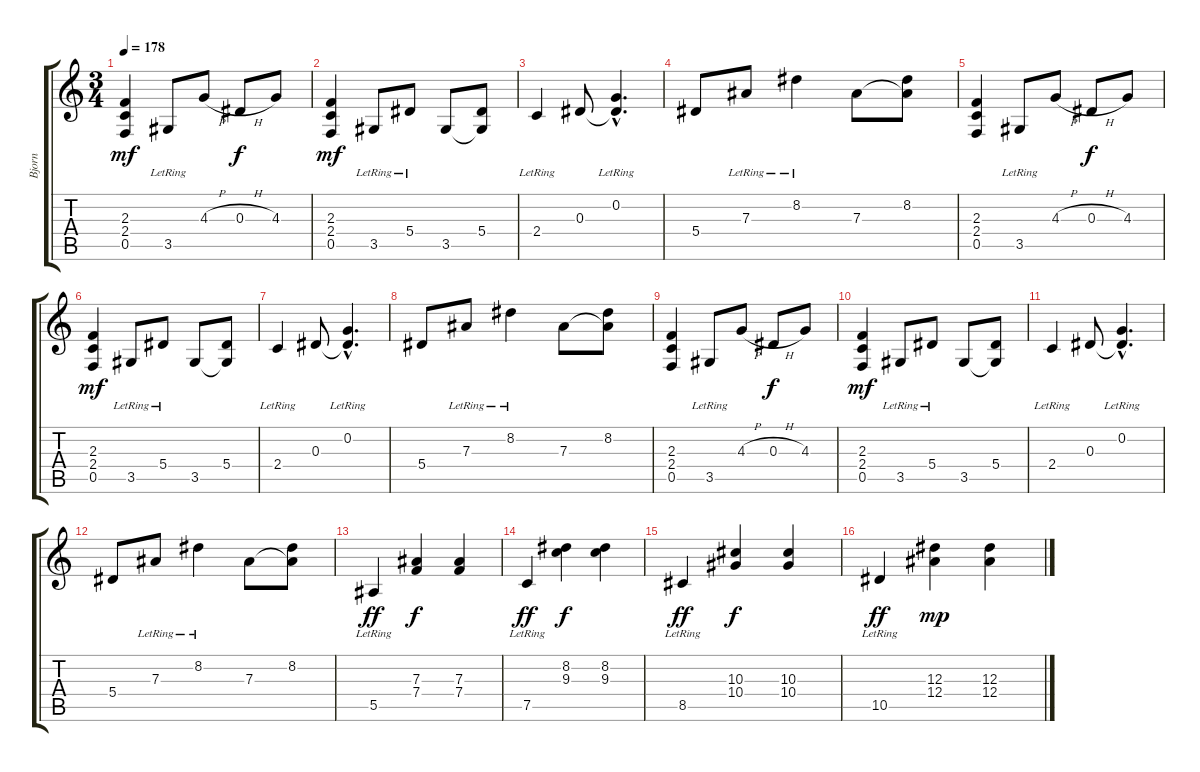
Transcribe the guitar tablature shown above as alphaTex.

\track ("Bjorn" "Bjorn") {instrument overdrivenguitar}
\staff {score tabs}
\tuning (C4 G3 Eb3 Bb2 F2 C2) {hide}
\ts (3 4)
\tempo 178
\clef g2
\ks c
(2.3 2.4 0.5).4{dy mf} 3.5{lr}.8 4.3{h}.8 0.3{h}.8{dy f} 4.3.8 |
(2.3 2.4 0.5).4{dy mf} 3.5{lr}.8 5.4{lr}.8 3.5.8 (5.4 3.5{t}).8 |
2.4{lr}.4 0.3.8 (0.2{hac lr} 0.3{hac t}).4{d} |
5.4.8 7.3{lr}.8 8.2{lr}.4 7.3.8 (8.2 7.3{t}).8 |
(2.3 2.4 0.5).4 3.5{lr}.8 4.3{h}.8 0.3{h}.8{dy f} 4.3.8 |
(2.3 2.4 0.5).4{dy mf} 3.5{lr}.8 5.4{lr}.8 3.5.8 (5.4 3.5{t}).8 |
2.4{lr}.4 0.3.8 (0.2{hac lr} 0.3{hac t}).4{d} |
5.4.8 7.3{lr}.8 8.2{lr}.4 7.3.8 (8.2 7.3{t}).8 |
(2.3 2.4 0.5).4 3.5{lr}.8 4.3{h}.8 0.3{h}.8{dy f} 4.3.8 |
(2.3 2.4 0.5).4{dy mf} 3.5{lr}.8 5.4{lr}.8 3.5.8 (5.4 3.5{t}).8 |
2.4{lr}.4 0.3.8 (0.2{hac lr} 0.3{hac t}).4{d} |
5.4.8 7.3{lr}.8 8.2{lr}.4 7.3.8 (8.2 7.3{t}).8 |
5.5{lr}.4{dy ff volume 12} (7.3 7.4).4{dy f} (7.3 7.4).4 |
7.5{lr}.4{dy ff} (8.2 9.3).4{dy f} (8.2 9.3).4 |
8.5{lr}.4{dy ff} (10.3 10.4).4{dy f} (10.3 10.4).4 |
10.5{lr}.4{dy ff} (12.3 12.4).4{dy mp} (12.3 12.4).4
